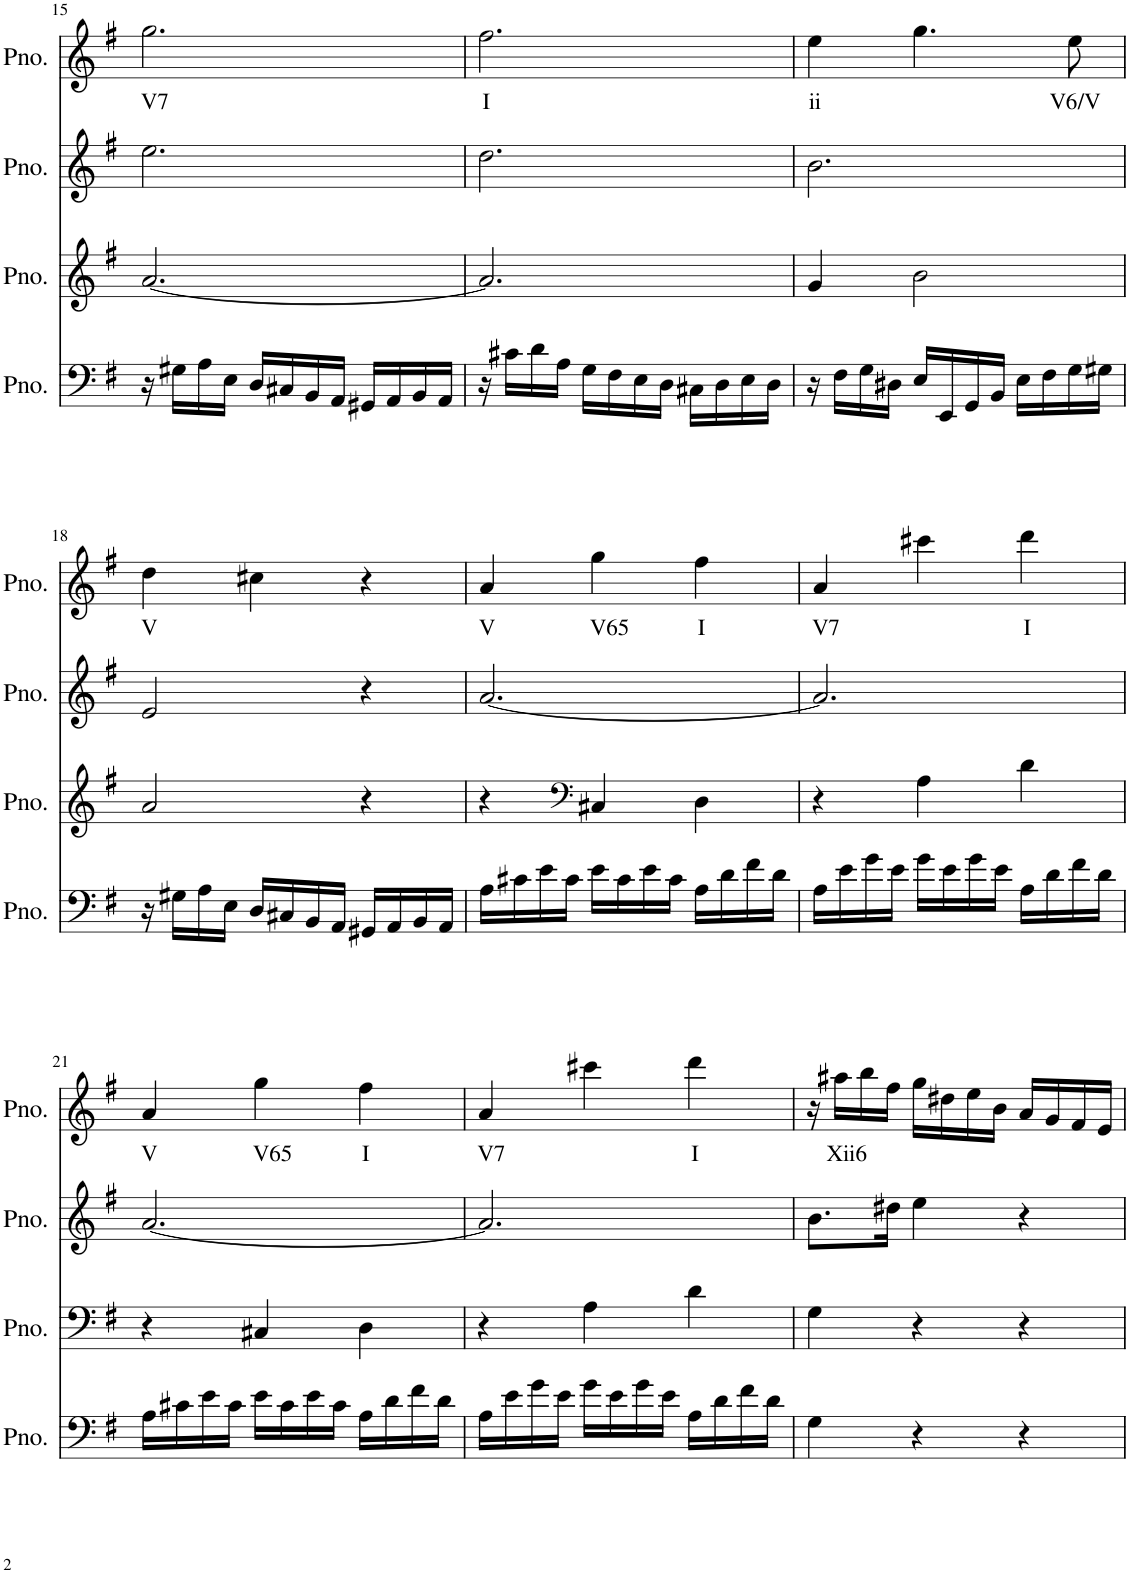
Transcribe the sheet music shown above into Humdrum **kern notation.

**kern	**kern	**kern	**kern	**text
*part4	*part3	*part2	*part1	*part1
*staff4	*staff3	*staff2	*staff1	*staff1
*I"Piano	*I"Piano	*I"Piano	*I"Piano, MIDI File Track 4 Ch4 Ch1 Ch1 Ch1 Ch1	*
*I'Pno.	*I'Pno.	*I'Pno.	*I'Pno.	*
!!LO:PB:g=z
*clefF4	*clefG2	*clefG2	*clefG2	*
*k[f#]	*k[f#]	*k[f#]	*k[f#]	*
*M3/4	*M3/4	*M3/4	*M3/4	*
=15	=15	=15	=15	=15
!	!	!	!	!LO:LY:b
16r	[2.a/	2.ee\	2.gg\	V7
16G#X\LL	.	.	.	.
16A\	.	.	.	.
16E\JJ	.	.	.	.
16D/LL	.	.	.	.
16C#X/	.	.	.	.
16BB/	.	.	.	.
16AA/JJ	.	.	.	.
16GG#X/LL	.	.	.	.
16AA/	.	.	.	.
16BB/	.	.	.	.
16AA/JJ	.	.	.	.
=16	=16	=16	=16	=16
!	!	!	!	!LO:LY:b
16r	2.a/]	2.dd\	2.ff#\	I
16c#X\LL	.	.	.	.
16d\	.	.	.	.
16A\JJ	.	.	.	.
16G\LL	.	.	.	.
16F#\	.	.	.	.
16E\	.	.	.	.
16D\JJ	.	.	.	.
16C#X\LL	.	.	.	.
16D\	.	.	.	.
16E\	.	.	.	.
16D\JJ	.	.	.	.
=17	=17	=17	=17	=17
!	!	!	!	!LO:LY:b
16r	4g/	2.b\	4ee\	ii
16F#\LL	.	.	.	.
16G\	.	.	.	.
16D#X\JJ	.	.	.	.
16E/LL	2b\	.	4.gg\	.
16EE/	.	.	.	.
16GG/	.	.	.	.
16BB/JJ	.	.	.	.
16E\LL	.	.	.	.
16F#\	.	.	.	.
!	!	!	!	!LO:LY:b
16G\	.	.	8ee\	V6/V
16G#X\JJ	.	.	.	.
!!LO:LB:g=z
=18	=18	=18	=18	=18
!	!	!	!	!LO:LY:b
16r	2a/	2e/	4dd\	V
16G#X\LL	.	.	.	.
16A\	.	.	.	.
16E\JJ	.	.	.	.
16D/LL	.	.	4cc#X\	.
16C#X/	.	.	.	.
16BB/	.	.	.	.
16AA/JJ	.	.	.	.
16GG#X/LL	4r	4r	4r	.
16AA/	.	.	.	.
16BB/	.	.	.	.
16AA/JJ	.	.	.	.
=19	=19	=19	=19	=19
!	!	!	!	!LO:LY:b
16A\LL	4r	[2.a/	4a/	V
16c#X\	.	.	.	.
16e\	.	.	.	.
16c#\JJ	.	.	.	.
*	*clefF4	*	*	*
!	!	!	!	!LO:LY:b
16e\LL	4C#X/	.	4gg\	V65
16c#\	.	.	.	.
16e\	.	.	.	.
16c#\JJ	.	.	.	.
!	!	!	!	!LO:LY:b
16A\LL	4D\	.	4ff#\	I
16d\	.	.	.	.
16f#\	.	.	.	.
16d\JJ	.	.	.	.
=20	=20	=20	=20	=20
!	!	!	!	!LO:LY:b
16A\LL	4r	2.a/]	4a/	V7
16e\	.	.	.	.
16g\	.	.	.	.
16e\JJ	.	.	.	.
16g\LL	4A\	.	4ccc#X\	.
16e\	.	.	.	.
16g\	.	.	.	.
16e\JJ	.	.	.	.
!	!	!	!	!LO:LY:b
16A\LL	4d\	.	4ddd\	I
16d\	.	.	.	.
16f#\	.	.	.	.
16d\JJ	.	.	.	.
!!LO:LB:g=z
=21	=21	=21	=21	=21
!	!	!	!	!LO:LY:b
16A\LL	4r	[2.a/	4a/	V
16c#X\	.	.	.	.
16e\	.	.	.	.
16c#\JJ	.	.	.	.
!	!	!	!	!LO:LY:b
16e\LL	4C#X/	.	4gg\	V65
16c#\	.	.	.	.
16e\	.	.	.	.
16c#\JJ	.	.	.	.
!	!	!	!	!LO:LY:b
16A\LL	4D\	.	4ff#\	I
16d\	.	.	.	.
16f#\	.	.	.	.
16d\JJ	.	.	.	.
=22	=22	=22	=22	=22
!	!	!	!	!LO:LY:b
16A\LL	4r	2.a/]	4a/	V7
16e\	.	.	.	.
16g\	.	.	.	.
16e\JJ	.	.	.	.
16g\LL	4A\	.	4ccc#X\	.
16e\	.	.	.	.
16g\	.	.	.	.
16e\JJ	.	.	.	.
!	!	!	!	!LO:LY:b
16A\LL	4d\	.	4ddd\	I
16d\	.	.	.	.
16f#\	.	.	.	.
16d\JJ	.	.	.	.
=23	=23	=23	=23	=23
4G\	4G\	8.b\L	16r	.
!	!	!	!	!LO:LY:b
.	.	.	16aa#X\LL	Xii6
.	.	.	16bb\	.
.	.	16dd#X\Jk	16ff#\JJ	.
4r	4r	4ee\	16gg\LL	.
.	.	.	16dd#X\	.
.	.	.	16ee\	.
.	.	.	16b\JJ	.
4r	4r	4r	16a/LL	.
.	.	.	16g/	.
.	.	.	16f#/	.
.	.	.	16e/JJ	.
=	=	=	=	=
*-	*-	*-	*-	*-
